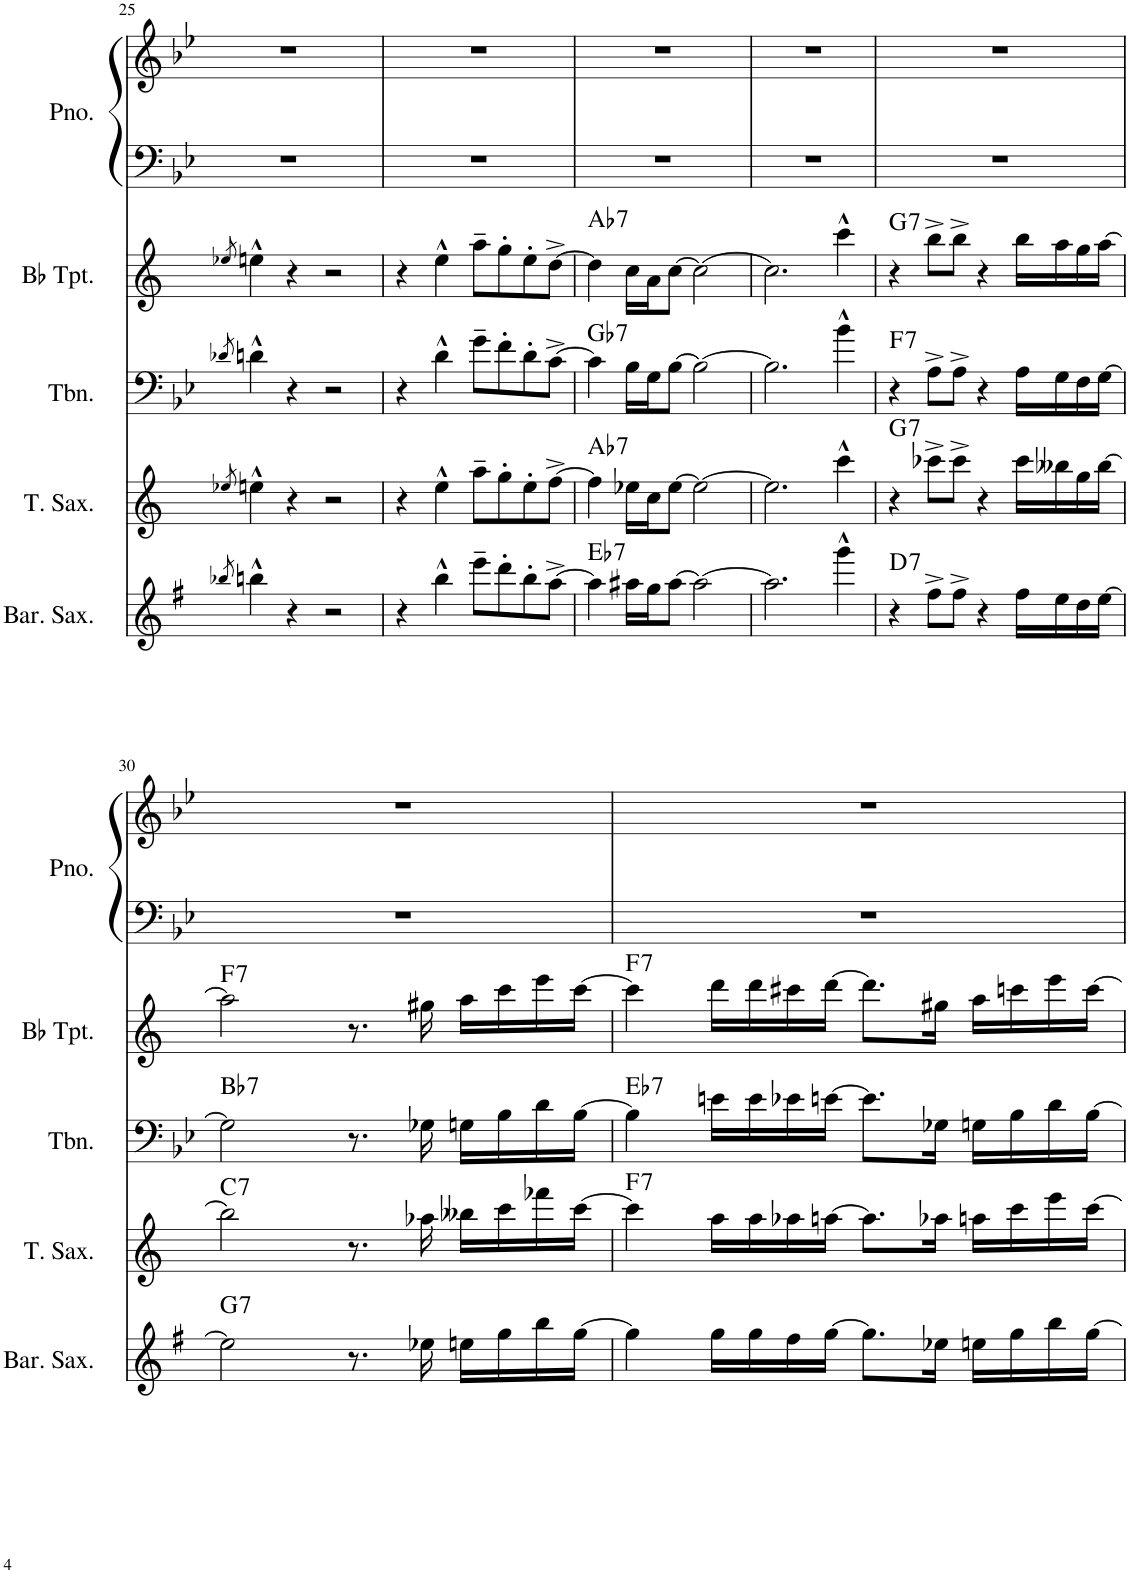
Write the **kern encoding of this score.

**kern	**harte	**kern	**harte	**kern	**harte	**kern	**harte	**kern	**kern
*part5	*part5	*part4	*part4	*part3	*part3	*part2	*part2	*part1	*part1
*staff6	*	*staff5	*	*staff4	*	*staff3	*	*staff2	*staff1
*I"Baritone Saxophone	*	*I"Tenor Saxophone	*	*I"Trombone	*	*I"Bb Trumpet	*	*I"Piano	*
*I'Bar. Sax.	*	*I'T. Sax.	*	*I'Tbn.	*	*I'Bb Tpt.	*	*I'Pno.	*
!!LO:PB:g=z
*clefG2	*	*clefG2	*	*clefF4	*	*clefG2	*	*clefF4	*clefG2
*Trd12c21	*	*Trd8c14	*	*	*	*Trd1c2	*	*	*
*k[f#]	*	*k[]	*	*k[b-e-]	*	*k[]	*	*k[b-e-]	*k[b-e-]
*M4/4	*	*M4/4	*	*M4/4	*	*M4/4	*	*M4/4	*M4/4
=25	=25	=25	=25	=25	=25	=25	=25	=25	=25
8qbb-X/	.	8qee-X/	.	8qd-X/	.	8qee-X/	.	.	.
4bbn^^\	.	4een^^\	.	4dn^^\	.	4een^^\	.	1r	1r
4r	.	4r	.	4r	.	4r	.	.	.
2r	.	2r	.	2r	.	2r	.	.	.
=26	=26	=26	=26	=26	=26	=26	=26	=26	=26
4r	.	4r	.	4r	.	4r	.	1r	1r
4bb^^\	.	4ee^^\	.	4d^^\	.	4ee^^\	.	.	.
8eee~\L	.	8aa~\L	.	8g~\L	.	8aa~\L	.	.	.
8ddd'\	.	8gg'\	.	8f'\	.	8gg'\	.	.	.
8bb'\	.	8ee'\	.	8d'\	.	8ee'\	.	.	.
[8aa^\J	.	[8ff^\J	.	[8c^\J	.	[8dd^\J	.	.	.
=27	=27	=27	=27	=27	=27	=27	=27	=27	=27
!	!LO:H:kt=7	!	!LO:H:kt=7	!	!LO:H:kt=7	!	!LO:H:kt=7	!	!
4aa\]	Eb:7	4ff\]	Ab:7	4c\]	Gb:7	4dd\]	Ab:7	1r	1r
16aa#X\LL	.	16ee-X\LL	.	16B-\LL	.	16cc\LL	.	.	.
16gg\J	.	16cc\J	.	16G\J	.	16a\J	.	.	.
[8aa#\J	.	[8ee-\J	.	[8B-\J	.	[8cc\J	.	.	.
2aa#\_	.	2ee-\_	.	2B-\_	.	2cc\_	.	.	.
=28	=28	=28	=28	=28	=28	=28	=28	=28	=28
2.aa#\]	.	2.ee-\]	.	2.B-\]	.	2.cc\]	.	1r	1r
4ggg^^\	.	4ccc^^\	.	4b-^^\	.	4ccc^^\	.	.	.
=29	=29	=29	=29	=29	=29	=29	=29	=29	=29
!	!LO:H:kt=7	!	!LO:H:kt=7	!	!LO:H:kt=7	!	!LO:H:kt=7	!	!
4r	D:7	4r	G:7	4r	F:7	4r	G:7	1r	1r
8ff#^\L	.	8ccc-X^\L	.	8A^\L	.	8bb^\L	.	.	.
8ff#^\J	.	8ccc-^\J	.	8A^\J	.	8bb^\J	.	.	.
4r	.	4r	.	4r	.	4r	.	.	.
16ff#\LL	.	16ccc-\LL	.	16A\LL	.	16bb\LL	.	.	.
16ee\	.	16bb--X\	.	16G\	.	16aa\	.	.	.
16dd\	.	16gg\	.	16F\	.	16gg\	.	.	.
[16ee\JJ	.	[16bb--\JJ	.	[16G\JJ	.	[16aa\JJ	.	.	.
!!LO:LB:g=z
=30	=30	=30	=30	=30	=30	=30	=30	=30	=30
!	!LO:H:kt=7	!	!LO:H:kt=7	!	!LO:H:kt=7	!	!LO:H:kt=7	!	!
2ee\]	G:7	2bb--\]	C:7	2G\]	Bb:7	2aa\]	F:7	1r	1r
8.r	.	8.r	.	8.r	.	8.r	.	.	.
16ee-X\	.	16aa-X\	.	16G-X\	.	16gg#X\	.	.	.
16een\LL	.	16bb--X\LL	.	16Gn\LL	.	16aa\LL	.	.	.
16gg\	.	16ccc\	.	16B-\	.	16ccc\	.	.	.
16bb\	.	16fff-X\	.	16d\	.	16eee\	.	.	.
[16gg\JJ	.	[16ccc\JJ	.	[16B-\JJ	.	[16ccc\JJ	.	.	.
=31	=31	=31	=31	=31	=31	=31	=31	=31	=31
!	!	!	!LO:H:kt=7	!	!LO:H:kt=7	!	!LO:H:kt=7	!	!
4gg\]	.	4ccc\]	F:7	4B-\]	Eb:7	4ccc\]	F:7	1r	1r
16gg\LL	.	16aa\LL	.	16en\LL	.	16ddd\LL	.	.	.
16gg\	.	16aa\	.	16e\	.	16ddd\	.	.	.
16ff#\	.	16aa-X\	.	16e-X\	.	16ccc#X\	.	.	.
[16gg\JJ	.	[16aan\JJ	.	[16en\JJ	.	[16ddd\JJ	.	.	.
8.gg\L]	.	8.aa\L]	.	8.e\L]	.	8.ddd\L]	.	.	.
16ee-X\Jk	.	16aa-X\Jk	.	16G-X\Jk	.	16gg#X\Jk	.	.	.
16een\LL	.	16aan\LL	.	16Gn\LL	.	16aa\LL	.	.	.
16gg\	.	16ccc\	.	16B-\	.	16cccn\	.	.	.
16bb\	.	16eee\	.	16d\	.	16eee\	.	.	.
[16gg\JJ	.	[16ccc\JJ	.	[16B-\JJ	.	[16ccc\JJ	.	.	.
=	=	=	=	=	=	=	=	=	=
*-	*-	*-	*-	*-	*-	*-	*-	*-	*-
